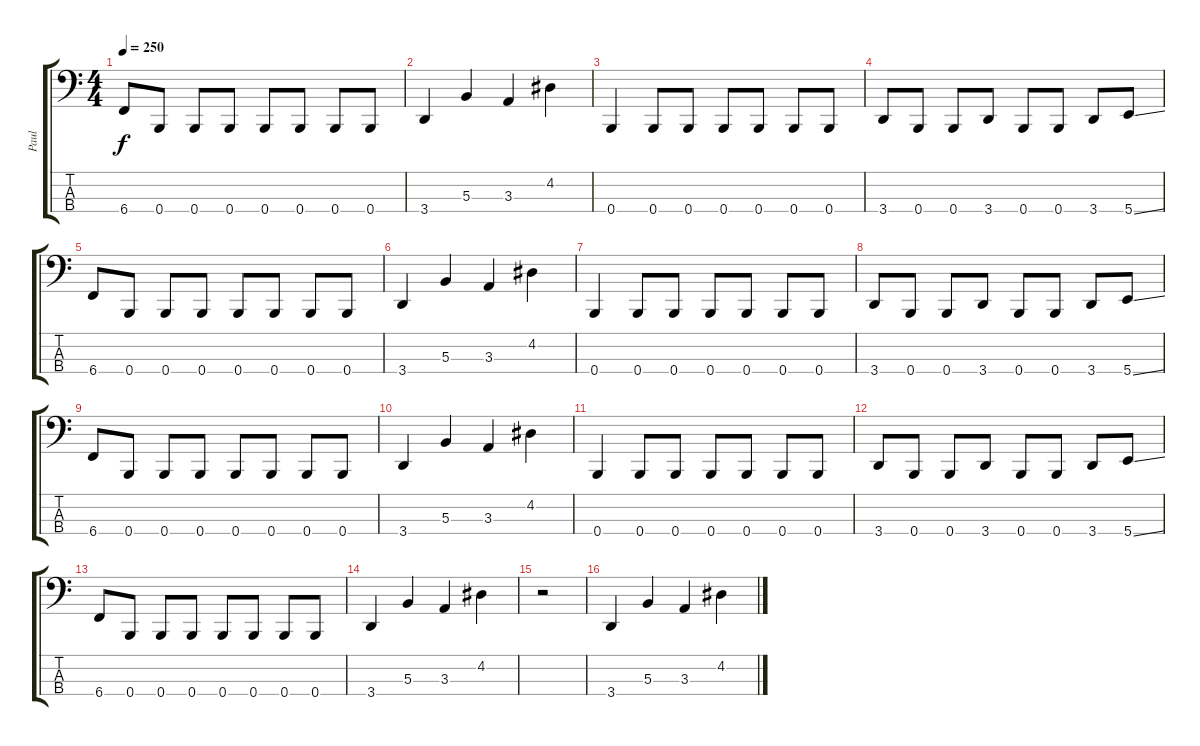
\track ("Paul" "Paul") {instrument electricbasspick}
\staff {score tabs}
\tuning (E2 B1 Gb1 B0) {hide}
\ts (4 4)
\tempo 250
\clef f4
\ks c
6.4.8{dy f} 0.4.8 0.4.8 0.4.8 0.4.8 0.4.8 0.4.8 0.4.8 |
3.4.4 5.3.4 3.3.4 4.2.4 |
0.4.4 0.4.8 0.4.8 0.4.8 0.4.8 0.4.8 0.4.8 |
3.4.8 0.4.8 0.4.8 3.4.8 0.4.8 0.4.8 3.4.8 5.4{ss}.8 |
6.4.8 0.4.8 0.4.8 0.4.8 0.4.8 0.4.8 0.4.8 0.4.8 |
3.4.4 5.3.4 3.3.4 4.2.4 |
0.4.4 0.4.8 0.4.8 0.4.8 0.4.8 0.4.8 0.4.8 |
3.4.8 0.4.8 0.4.8 3.4.8 0.4.8 0.4.8 3.4.8 5.4{ss}.8 |
6.4.8 0.4.8 0.4.8 0.4.8 0.4.8 0.4.8 0.4.8 0.4.8 |
3.4.4 5.3.4 3.3.4 4.2.4 |
0.4.4 0.4.8 0.4.8 0.4.8 0.4.8 0.4.8 0.4.8 |
3.4.8 0.4.8 0.4.8 3.4.8 0.4.8 0.4.8 3.4.8 5.4{ss}.8 |
6.4.8 0.4.8 0.4.8 0.4.8 0.4.8 0.4.8 0.4.8 0.4.8 |
3.4.4 5.3.4 3.3.4 4.2.4 |
r.2 |
3.4.4 5.3.4 3.3.4 4.2.4
